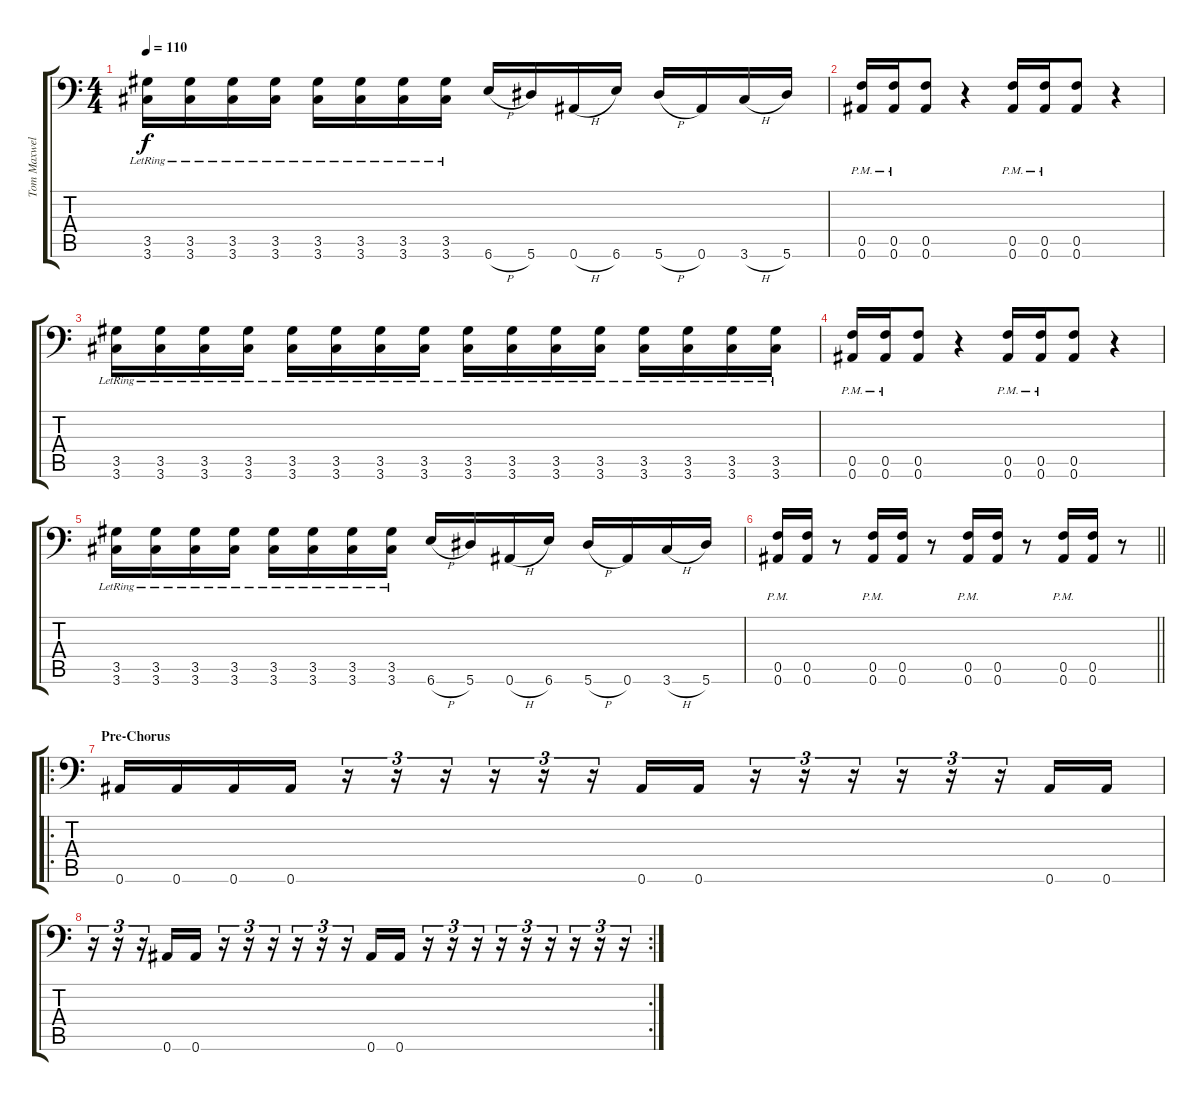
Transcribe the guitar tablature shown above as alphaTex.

\track ("Tom Maxwell" "Tom Maxwel") {instrument distortionguitar}
\staff {score tabs}
\tuning (C4 G3 Eb3 Bb2 F2 Bb1) {hide}
\ts (4 4)
\tempo 110
\clef f4
\ks c
(3.5{lr} 3.6{lr}).16{dy f} (3.5{lr} 3.6{lr}).16 (3.5{lr} 3.6{lr}).16 (3.5{lr} 3.6{lr}).16 (3.5{lr} 3.6{lr}).16 (3.5{lr} 3.6{lr}).16 (3.5{lr} 3.6{lr}).16 (3.5{lr} 3.6{lr}).16 6.6{h}.16 5.6.16 0.6{h}.16 6.6.16 5.6{h}.16 0.6.16 3.6{h}.16 5.6.16 |
(0.5{pm} 0.6{pm}).16 (0.5{pm} 0.6{pm}).16 (0.5 0.6).8 r.4 (0.5{pm} 0.6{pm}).16 (0.5{pm} 0.6{pm}).16 (0.5 0.6).8 r.4 |
(3.5{lr} 3.6{lr}).16 (3.5{lr} 3.6{lr}).16 (3.5{lr} 3.6{lr}).16 (3.5{lr} 3.6{lr}).16 (3.5{lr} 3.6{lr}).16 (3.5{lr} 3.6{lr}).16 (3.5{lr} 3.6{lr}).16 (3.5{lr} 3.6{lr}).16 (3.5{lr} 3.6{lr}).16 (3.5{lr} 3.6{lr}).16 (3.5{lr} 3.6{lr}).16 (3.5{lr} 3.6{lr}).16 (3.5{lr} 3.6{lr}).16 (3.5{lr} 3.6{lr}).16 (3.5{lr} 3.6{lr}).16 (3.5{lr} 3.6{lr}).16 |
(0.5{pm} 0.6{pm}).16 (0.5{pm} 0.6{pm}).16 (0.5 0.6).8 r.4 (0.5{pm} 0.6{pm}).16 (0.5{pm} 0.6{pm}).16 (0.5 0.6).8 r.4 |
(3.5{lr} 3.6{lr}).16 (3.5{lr} 3.6{lr}).16 (3.5{lr} 3.6{lr}).16 (3.5{lr} 3.6{lr}).16 (3.5{lr} 3.6{lr}).16 (3.5{lr} 3.6{lr}).16 (3.5{lr} 3.6{lr}).16 (3.5{lr} 3.6{lr}).16 6.6{h}.16 5.6.16 0.6{h}.16 6.6.16 5.6{h}.16 0.6.16 3.6{h}.16 5.6.16 |
\barLineRight lightlight
(0.5{pm} 0.6{pm}).16 (0.5 0.6).16 r.8 (0.5{pm} 0.6{pm}).16 (0.5 0.6).16 r.8 (0.5{pm} 0.6{pm}).16 (0.5 0.6).16 r.8 (0.5{pm} 0.6{pm}).16 (0.5 0.6).16 r.8 |
\ro
\section ("" "Pre-Chorus")
0.6.16 0.6.16 0.6.16 0.6.16 r.16{tu (3 2)} r.16{tu (3 2)} r.16{tu (3 2)} r.16{tu (3 2)} r.16{tu (3 2)} r.16{tu (3 2)} 0.6.16 0.6.16 r.16{tu (3 2)} r.16{tu (3 2)} r.16{tu (3 2)} r.16{tu (3 2)} r.16{tu (3 2)} r.16{tu (3 2)} 0.6.16 0.6.16 |
\rc 2
r.16{tu (3 2)} r.16{tu (3 2)} r.16{tu (3 2)} 0.6.16 0.6.16 r.16{tu (3 2)} r.16{tu (3 2)} r.16{tu (3 2)} r.16{tu (3 2)} r.16{tu (3 2)} r.16{tu (3 2)} 0.6.16 0.6.16 r.16{tu (3 2)} r.16{tu (3 2)} r.16{tu (3 2)} r.16{tu (3 2)} r.16{tu (3 2)} r.16{tu (3 2)} r.16{tu (3 2)} r.16{tu (3 2)} r.16{tu (3 2)}
